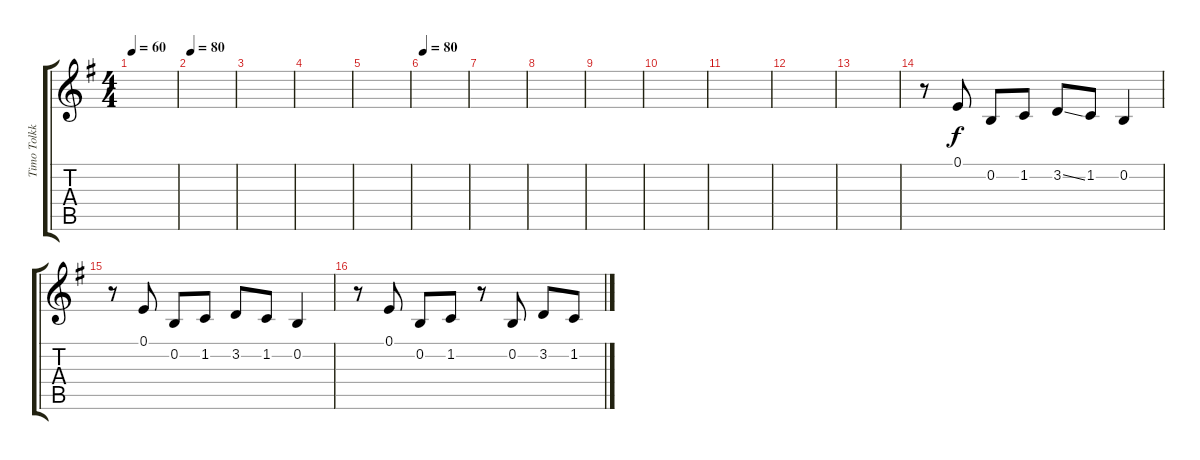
\track ("Timo Tolkki (Voice-Voz)" "Timo Tolkk") {instrument choiraahs}
\staff {score tabs}
\tuning (E4 B3 G3 D3 A2 E2) {hide}
\ts (4 4)
\tempo 60
\clef g2
\ks g
|
\tempo 80
|
|
|
|
\tempo 80
|
|
|
|
|
|
|
|
r.8 0.1.8 0.2.8 1.2.8 3.2{ss}.8 1.2.8 0.2.4 |
r.8 0.1.8 0.2.8 1.2.8 3.2.8 1.2.8 0.2.4 |
r.8 0.1.8 0.2.8 1.2.8 r.8 0.2.8 3.2.8 1.2.8
